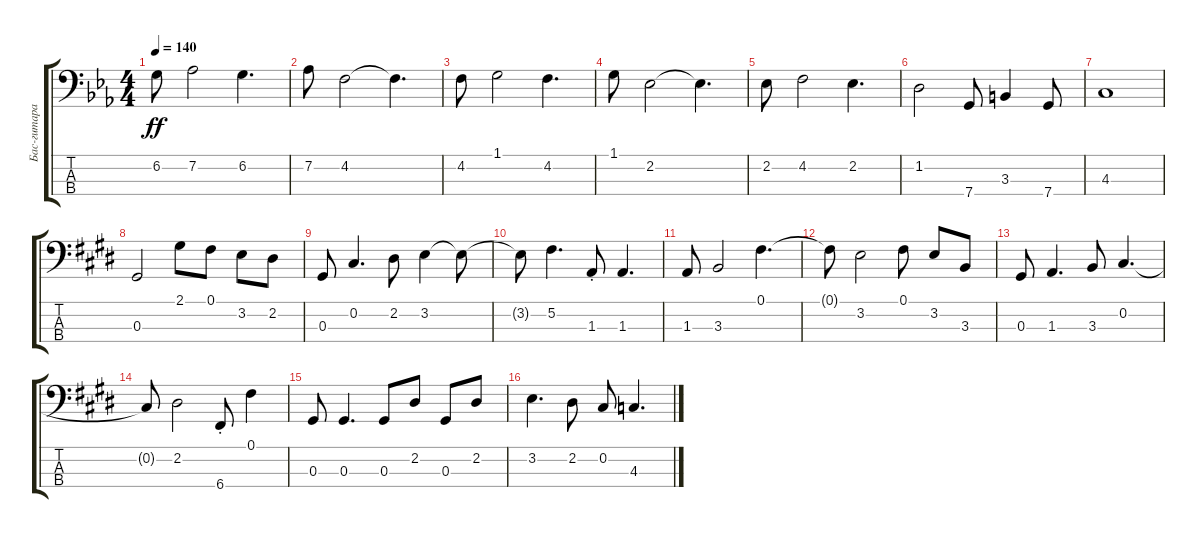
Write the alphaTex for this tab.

\track ("Бас-гитара" "Бас-гитара") {instrument electricbassfinger}
\staff {score tabs}
\tuning (Gb2 Db2 Ab1 C1) {hide}
\ts (4 4)
\tempo 140
\clef f4
\ks cminor
6.2.8{dy ff} 7.2.2 6.2.4{d} |
7.2.8 4.2.2 4.2{t}.4{d} |
4.2.8 1.1.2 4.2.4{d} |
1.1.8 2.2.2 2.2{t}.4{d} |
2.2.8 4.2.2 2.2.4{d} |
1.2.2 7.4.8 3.3.4 7.4.8 |
4.3.1 |
\ks c#minor
0.3.2 2.1.8 0.1.8 3.2.8 2.2.8 |
0.3.8 0.2.4{d} 2.2.8 3.2.4 3.2{t}.8 |
3.2{t}.8 5.2.4{d} 1.3{st}.8 1.3.4{d} |
1.3.8 3.3.2 0.1.4{d} |
0.1{t}.8 3.2.2 0.1.8 3.2.8 3.3.8 |
0.3.8 1.3.4{d} 3.3.8 0.2.4{d} |
0.2{t}.8 2.2.2 6.4{st}.8 0.1.4 |
0.3.8 0.3.4{d} 0.3.8 2.2.8 0.3.8 2.2.8 |
3.2.4{d} 2.2.8 0.2.8 4.3.4{d}
